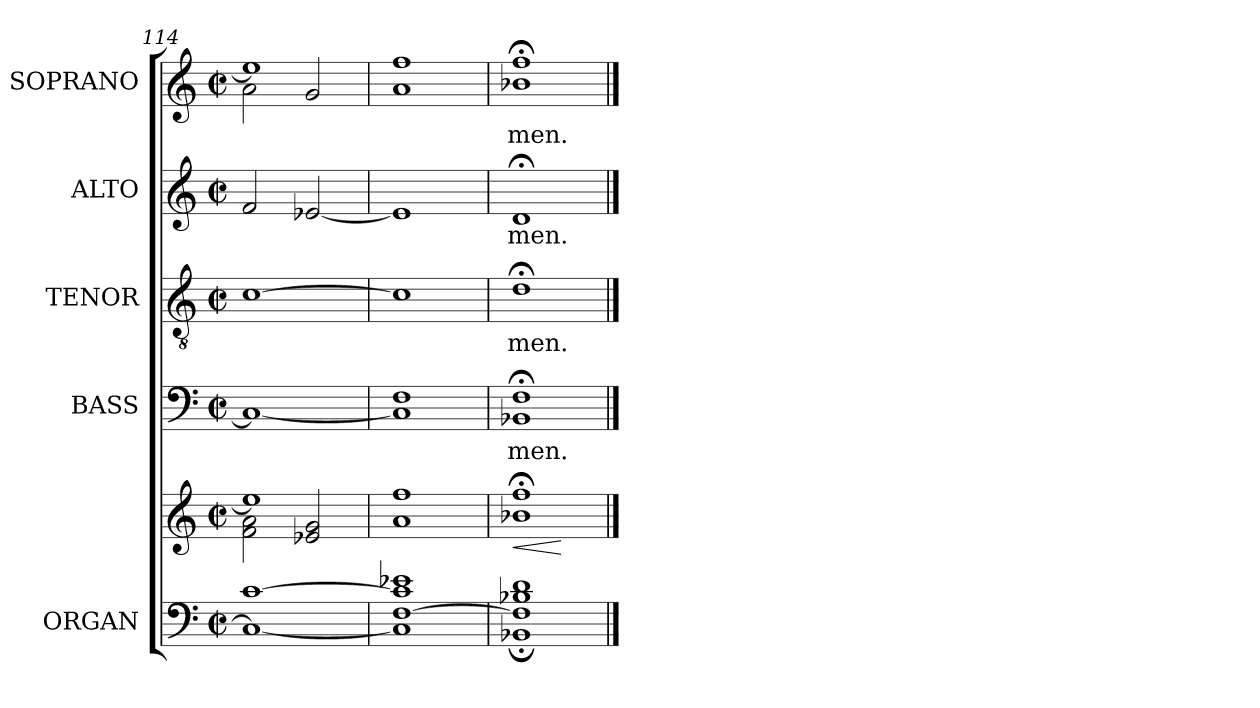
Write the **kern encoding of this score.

**kern	**kern	**dynam	**kern	**text	**kern	**text	**kern	**text	**kern	**text
*part5	*part5	*part5	*part4	*part4	*part3	*part3	*part2	*part2	*part1	*part1
*staff6	*staff5	*staff5/6	*staff4	*staff4	*staff3	*staff3	*staff2	*staff2	*staff1	*staff1
*I"ORGAN	*	*	*I"BASS	*	*I"TENOR	*	*I"ALTO	*	*I"SOPRANO	*
*clefF4	*clefG2	*	*clefF4	*	*clefGv2	*	*clefG2	*	*clefG2	*
*	*	*	*	*	*ITrd7c12	*	*	*	*	*
*k[]	*k[]	*	*k[]	*	*k[]	*	*k[]	*	*k[]	*
*C:	*C:	*	*C:	*	*C:	*	*C:	*	*C:	*
*M2/2	*M2/2	*	*M2/2	*	*M2/2	*	*M2/2	*	*M2/2	*
*met(c|)	*met(c|)	*	*met(c|)	*	*met(c|)	*	*met(c|)	*	*met(c|)	*
=114	=114	=114	=114	=114	=114	=114	=114	=114	=114	=114
*^	*^	*	*	*	*	*	*	*	*^	*
[1ci	1Ci_	1ee-i]	2fi\ 2ai	.	1Ci_	.	[1Ci	.	2fi/	.	1ee-i]	2ai\	.
.	.	.	2e-i/ 2gi	.	.	.	.	.	[2e-i/	.	.	2gi/	.
=115	=115	=115	=115	=115	=115	=115	=115	=115	=115	=115	=115	=115	=115
[1Fi 1ci] 1e-i	1Ci]	1ffi	1ai	.	1Ci] 1Fi	.	1Ci]	.	1e-i]	.	1ffi	1ai	.
=116	=116	=116	=116	=116	=116	=116	=116	=116	=116	=116	=116	=116	=116
!	!	!	!	!LO:HP:b	!	!	!	!	!	!	!	!	!
!	!	!	!	!LO:HP:n=1:b	!	!	!	!	!	!	!	!	!
!	!	!	!	!	!	!LO:LY:b:color=#000000	!	!	!	!	!	!	!
!	!	!	!	!	!	!	!	!LO:LY:b:color=#000000	!	!	!	!	!
!	!	!	!	!	!	!	!	!	!	!LO:LY:b:color=#000000	!	!	!
!	!	!	!	!	!	!	!	!	!	!	!	!	!LO:LY:b:color=#000000
1Fi] 1B-i 1di	1BB-;i	1ff;i	1b-i	< >	1BB-i; 1Fi;	-men.	1D;i	-men.	1d;i	-men.	1ff;i	1b-i	-men.
*v	*v	*	*	*	*	*	*	*	*	*	*v	*v	*
*	*v	*v	*	*	*	*	*	*	*	*	*
.	.	] [	.	.	.	.	.	.	.	.
==	==	==	==	==	==	==	==	==	==	==
*-	*-	*-	*-	*-	*-	*-	*-	*-	*-	*-
